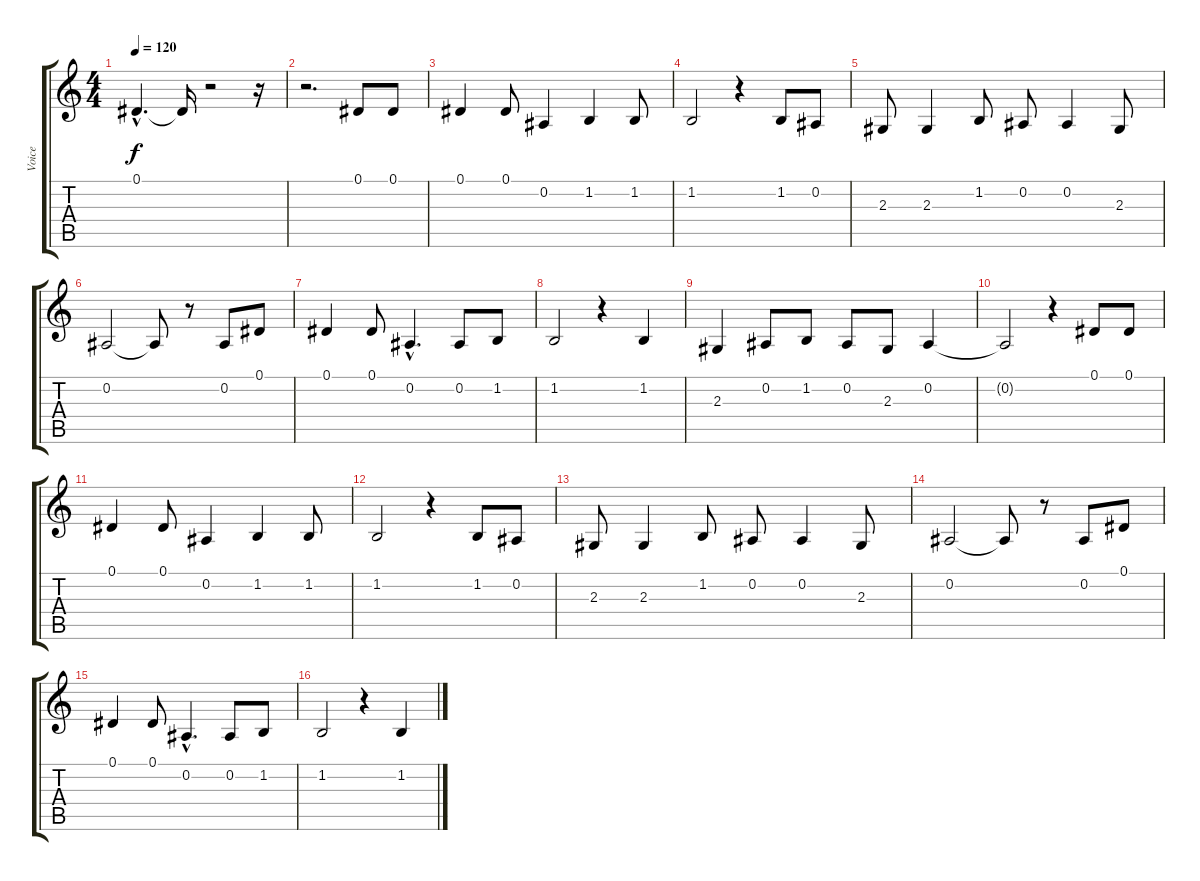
\track ("Voice" "Voice") {instrument tenorsax}
\staff {score tabs}
\tuning (Eb4 Bb3 Gb3 Db3 Ab2 Eb2) {hide}
\ts (4 4)
\tempo 120
\clef g2
\ks c
0.1{hac t}.4{d dy f} 0.1{t}.16 r.2 r.16 |
r.2{d} 0.1.8 0.1.8 |
0.1.4 0.1.8 0.2.4 1.2.4 1.2.8 |
1.2.2 r.4 1.2.8 0.2.8 |
2.3.8 2.3.4 1.2.8 0.2.8 0.2.4 2.3.8 |
0.2.2 0.2{t}.8 r.8 0.2.8 0.1.8 |
0.1.4 0.1.8 0.2{hac}.4{d} 0.2.8 1.2.8 |
1.2.2 r.4 1.2.4 |
2.3.4 0.2.8 1.2.8 0.2.8 2.3.8 0.2.4 |
0.2{t}.2 r.4 0.1.8 0.1.8 |
0.1.4 0.1.8 0.2.4 1.2.4 1.2.8 |
1.2.2 r.4 1.2.8 0.2.8 |
2.3.8 2.3.4 1.2.8 0.2.8 0.2.4 2.3.8 |
0.2.2 0.2{t}.8 r.8 0.2.8 0.1.8 |
0.1.4 0.1.8 0.2{hac}.4{d} 0.2.8 1.2.8 |
1.2.2 r.4 1.2.4
